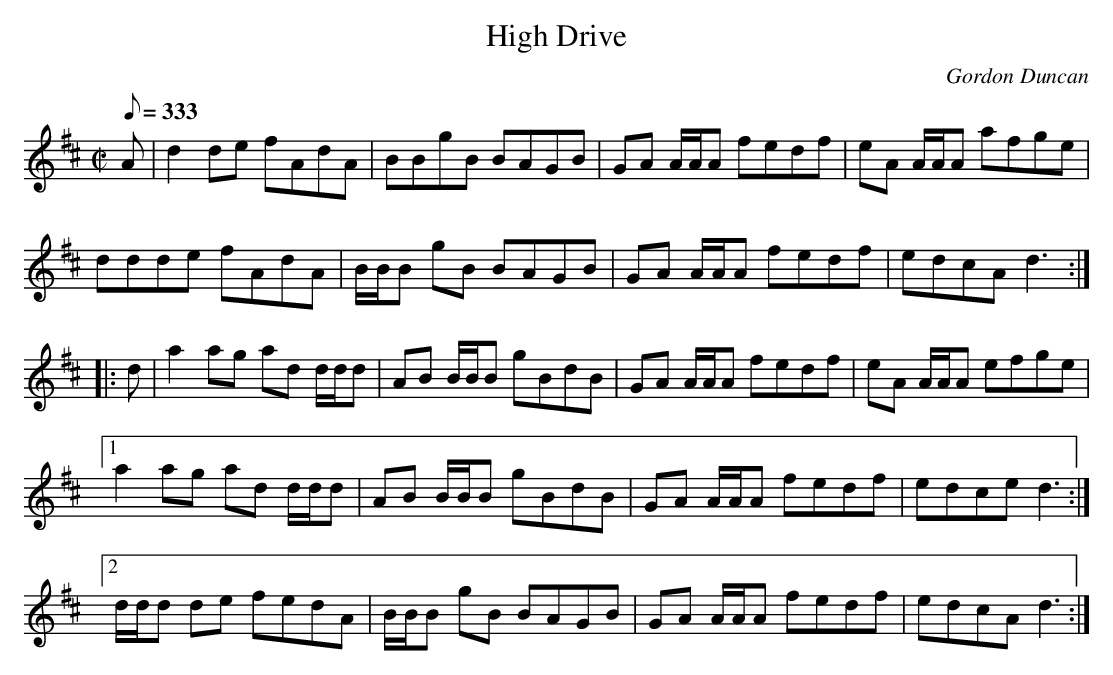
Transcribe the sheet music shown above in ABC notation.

X:1
T:High Drive
C:Gordon Duncan
L:1/8
M:C|
Q:333
K:D
A|d2 de fAdA|BBgB BAGB|GA A/A/A fedf|eA A/A/A afge|
ddde fAdA|B/B/B gB BAGB|GA A/A/A fedf|edcA d3:|
|:d|a2 ag ad d/d/d|AB B/B/B gBdB|GA A/A/A fedf|eA A/A/A efge|
[1a2 ag ad d/d/d|AB B/B/B gBdB|GA A/A/A fedf|edce d3:|
[2d/d/d de fedA|B/B/B gB BAGB|GA A/A/A fedf|edcA d3:|
